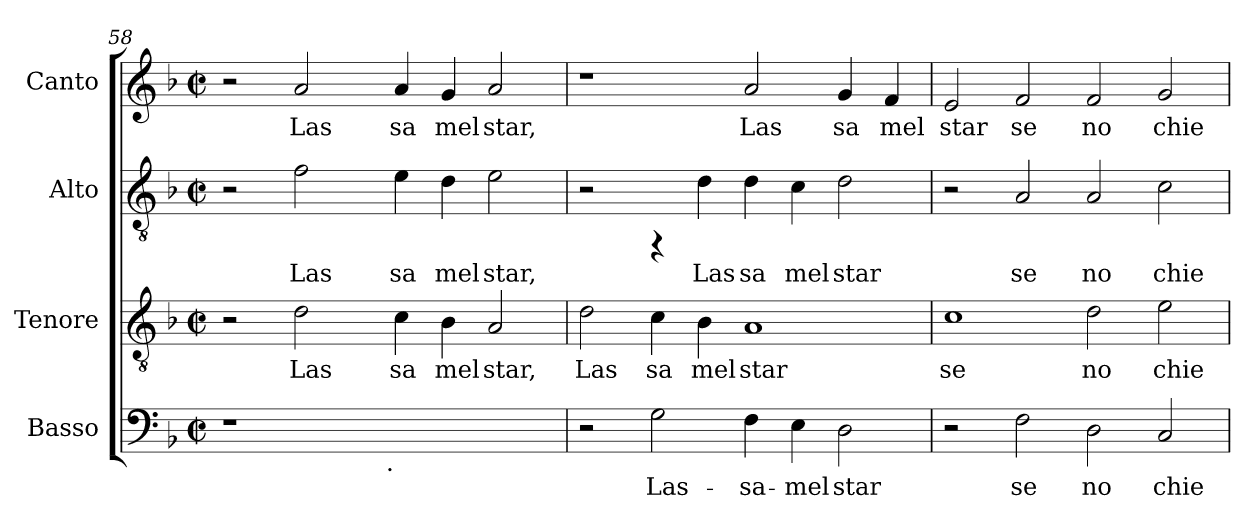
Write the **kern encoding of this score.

**kern	**text	**kern	**text	**kern	**text	**kern	**text
*part4	*part4	*part3	*part3	*part2	*part2	*part1	*part1
*staff4	*staff4	*staff3	*staff3	*staff2	*staff2	*staff1	*staff1
*I"Basso	*	*I"Tenore	*	*I"Alto	*	*I"Canto	*
*clefF4	*	*clefGv2	*	*clefGv2	*	*clefG2	*
*k[b-]	*	*k[b-]	*	*k[b-]	*	*k[b-]	*
*F:	*	*F:	*	*F:	*	*F:	*
*M2/2	*	*M2/2	*	*M2/2	*	*M2/2	*
*met(c|)	*	*met(c|)	*	*met(c|)	*	*met(c|)	*
=58	=58	=58	=58	=58	=58	=58	=58
*^	*	*	*	*	*	*	*
1r	2ryy	.	2r	.	2r	.	2r	.
!	!	!	!	!LO:LY:b:cj	!	!LO:LY:b:cj	!	!LO:LY:b:cj
.	4ryy	.	2d\	Las	2f\	Las	2a/	Las
.	8...ryy	.	.	.	.	.	.	.
!	!LO:TX:b:t=.	!	!	!	!	!	!	!
.	1ryy	.	.	.	.	.	.	.
!	!	!	!	!LO:LY:b:cj	!	!LO:LY:b:cj	!	!LO:LY:b:cj
1ryy	.	.	4c\	sa	4e\	sa	4a/	sa
!	!	!	!	!LO:LY:b:cj	!	!LO:LY:b:cj	!	!LO:LY:b:cj
.	.	.	4B-\	mel	4d\	mel	4g/	mel
!	!	!	!	!LO:LY:b:cj	!	!LO:LY:b:cj	!	!LO:LY:b:cj
.	.	.	2A/	star,	2e\	star,	2a/	star,
.	64ryy	.	.	.	.	.	.	.
=59	=59	=59	=59	=59	=59	=59	=59	=59
!	!	!	!	!LO:LY:b:cj	!	!	!	!
*v	*v	*	*	*	*	*	*	*
2r	.	2d\	Las	2r	.	1r	.
!	!LO:LY:b:cj	!	!LO:LY:b:cj	!	!	!	!
2G\	Las-	4c\	sa	4rFF	.	.	.
!	!	!	!LO:LY:b:cj	!	!LO:LY:b:cj	!	!
.	.	4B-\	mel	4d\	Las	.	.
!	!LO:LY:b:cj	!	!LO:LY:b:cj	!	!LO:LY:b:cj	!	!LO:LY:b:cj
4F\	-sa-	1A	star	4d\	sa	2a/	Las
!	!LO:LY:b:cj	!	!	!	!LO:LY:b:cj	!	!
4E\	-mel	.	.	4c\	mel	.	.
!	!LO:LY:b:cj	!	!	!	!LO:LY:b:cj	!	!LO:LY:b:cj
2D\	star	.	.	2d\	star	4g/	sa
!	!	!	!	!	!	!	!LO:LY:b:cj
.	.	.	.	.	.	4f/	mel
!!LO:PB:g=z
=60	=60	=60	=60	=60	=60	=60	=60
!	!	!	!LO:LY:b:cj	!	!	!	!LO:LY:b:cj
2r	.	1c	se	2r	.	2e/	star
!	!LO:LY:b:cj	!	!	!	!LO:LY:b:cj	!	!LO:LY:b:cj
2F\	se	.	.	2A/	se	2f/	se
!	!LO:LY:b:cj	!	!LO:LY:b:cj	!	!LO:LY:b:cj	!	!LO:LY:b:cj
2D\	no	2d\	no	2A/	no	2f/	no
!	!LO:LY:b:cj	!	!LO:LY:b:cj	!	!LO:LY:b:cj	!	!LO:LY:b:cj
2C/	chie	2e\	chie	2c\	chie	2g/	chie
=	=	=	=	=	=	=	=
*-	*-	*-	*-	*-	*-	*-	*-
